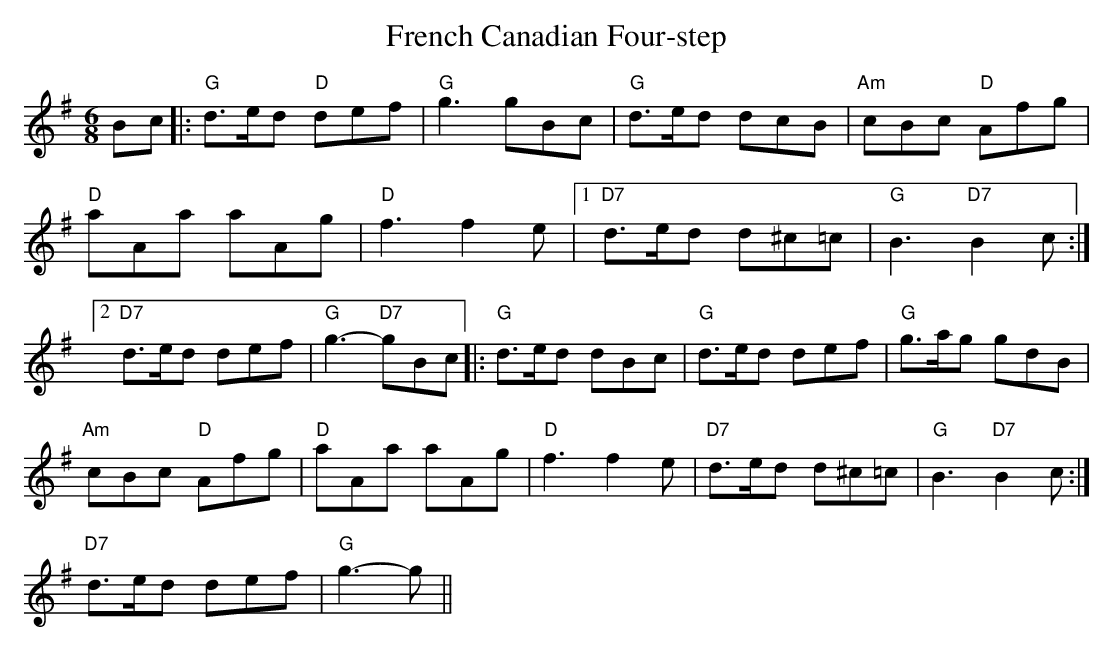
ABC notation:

X:1
T:French Canadian Four-step
M:6/8
K:G
Bc|:"G"d3/2e/2d "D"def|"G"g3 gBc|"G"d3/2e/2d dcB|"Am"cBc "D"Afg|
"D"aAa aAg|"D"f3 f2e|1"D7"d3/2e/2d d^c=c|"G"B3 "D7"B2c:|
[2"D7"d3/2e/2d def|"G"g3 -"D7"gBc|:"G"d3/2e/2d dBc|"G"d3/2e/2d def|\
"G"g3/2a/2g gdB|
"Am"cBc "D"Afg|"D"aAa aAg|"D"f3 f2e|"D7"d3/2e/2d d^c=c|"G"B3 "D7"B2c:|
"D7"d3/2e/2d def|"G"g3 -g||
